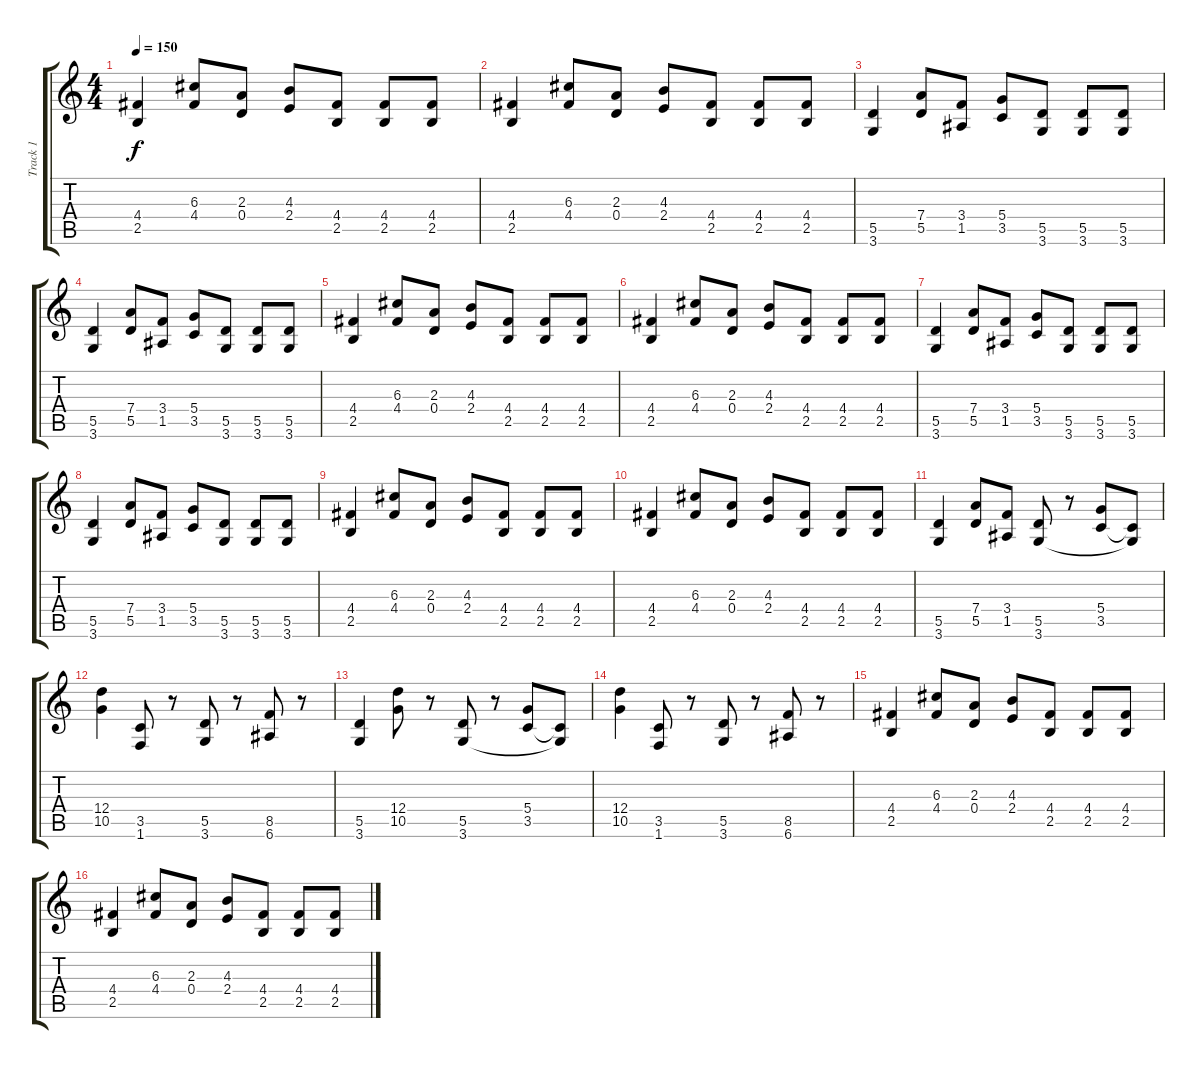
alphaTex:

\track ("Track 1" "Track 1") {instrument electricguitarclean}
\staff {score tabs}
\tuning (E4 B3 G3 D3 A2 E2) {hide}
\ts (4 4)
\tempo 150
\clef g2
\ks c
(4.4 2.5).4{dy f} (6.3 4.4).8 (2.3 0.4).8 (4.3 2.4).8 (4.4 2.5).8 (4.4 2.5).8 (4.4 2.5).8 |
(4.4 2.5).4 (6.3 4.4).8 (2.3 0.4).8 (4.3 2.4).8 (4.4 2.5).8 (4.4 2.5).8 (4.4 2.5).8 |
(5.5 3.6).4 (7.4 5.5).8 (3.4 1.5).8 (5.4 3.5).8 (5.5 3.6).8 (5.5 3.6).8 (5.5 3.6).8 |
(5.5 3.6).4 (7.4 5.5).8 (3.4 1.5).8 (5.4 3.5).8 (5.5 3.6).8 (5.5 3.6).8 (5.5 3.6).8 |
(4.4 2.5).4 (6.3 4.4).8 (2.3 0.4).8 (4.3 2.4).8 (4.4 2.5).8 (4.4 2.5).8 (4.4 2.5).8 |
(4.4 2.5).4 (6.3 4.4).8 (2.3 0.4).8 (4.3 2.4).8 (4.4 2.5).8 (4.4 2.5).8 (4.4 2.5).8 |
(5.5 3.6).4 (7.4 5.5).8 (3.4 1.5).8 (5.4 3.5).8 (5.5 3.6).8 (5.5 3.6).8 (5.5 3.6).8 |
(5.5 3.6).4 (7.4 5.5).8 (3.4 1.5).8 (5.4 3.5).8 (5.5 3.6).8 (5.5 3.6).8 (5.5 3.6).8 |
(4.4 2.5).4 (6.3 4.4).8 (2.3 0.4).8 (4.3 2.4).8 (4.4 2.5).8 (4.4 2.5).8 (4.4 2.5).8 |
(4.4 2.5).4 (6.3 4.4).8 (2.3 0.4).8 (4.3 2.4).8 (4.4 2.5).8 (4.4 2.5).8 (4.4 2.5).8 |
(5.5 3.6).4 (7.4 5.5).8 (3.4 1.5).8 (5.5 3.6).8 r.8 (5.4 3.5).8 (3.5{t} 3.6{t}).8 |
(12.4 10.5).4 (3.5 1.6).8 r.8 (5.5 3.6).8 r.8 (8.5 6.6).8 r.8 |
(5.5 3.6).4 (12.4 10.5).8 r.8 (5.5 3.6).8 r.8 (5.4 3.5).8 (3.5{t} 3.6{t}).8 |
(12.4 10.5).4 (3.5 1.6).8 r.8 (5.5 3.6).8 r.8 (8.5 6.6).8 r.8 |
(4.4 2.5).4 (6.3 4.4).8 (2.3 0.4).8 (4.3 2.4).8 (4.4 2.5).8 (4.4 2.5).8 (4.4 2.5).8 |
(4.4 2.5).4 (6.3 4.4).8 (2.3 0.4).8 (4.3 2.4).8 (4.4 2.5).8 (4.4 2.5).8 (4.4 2.5).8
